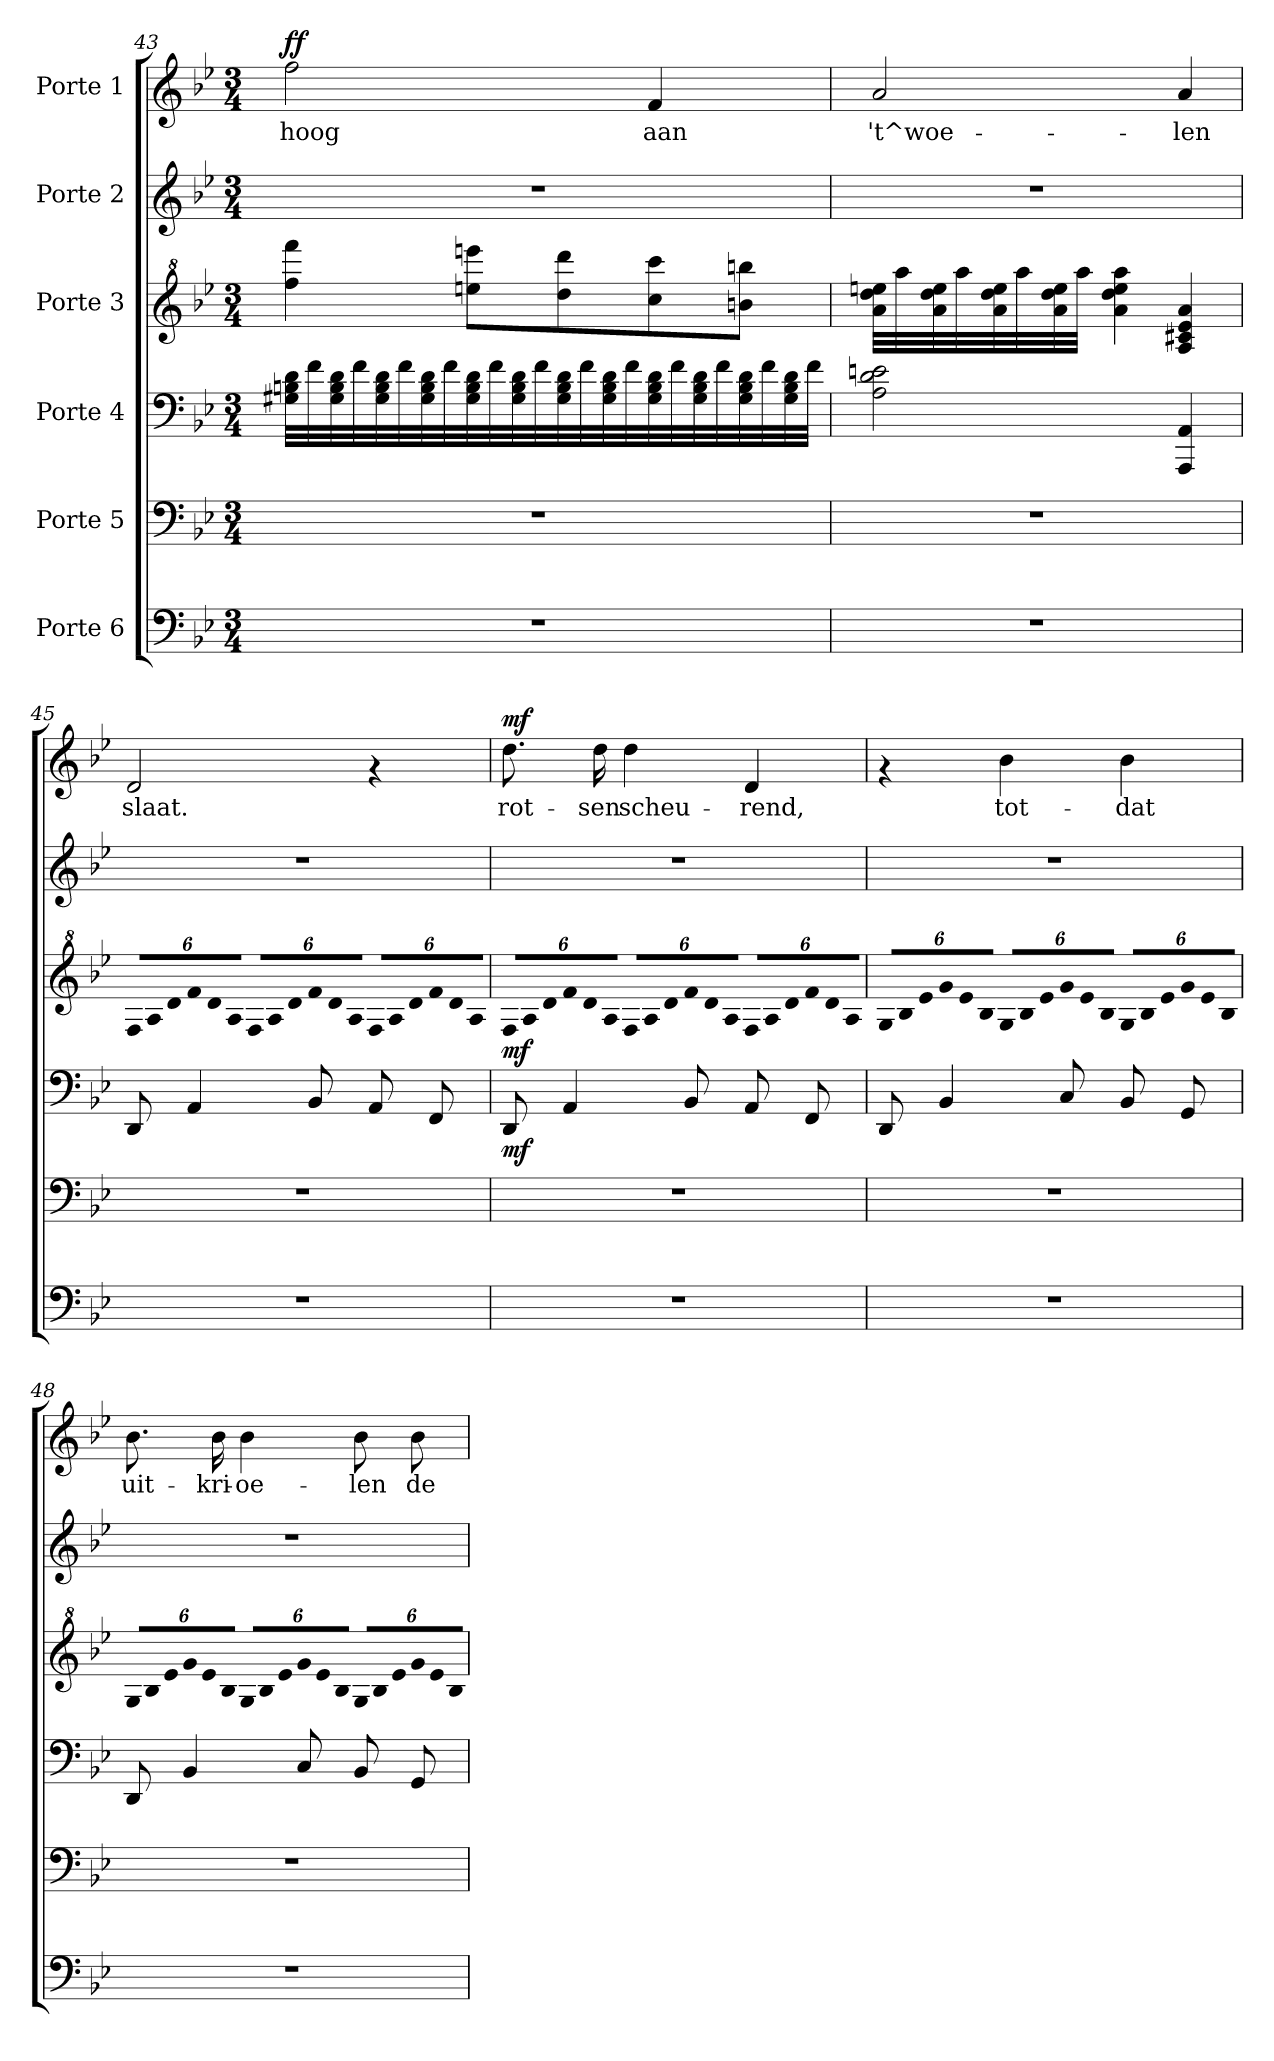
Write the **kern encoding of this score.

**kern	**kern	**kern	**dynam	**kern	**dynam	**kern	**kern	**text	**dynam
*part6	*part5	*part4	*part4	*part3	*part3	*part2	*part1	*part1	*part1
*staff6	*staff5	*staff4	*staff4	*staff3	*staff3	*staff2	*staff1	*staff1	*staff1
*I"Porte 6	*I"Porte 5	*I"Porte 4	*	*I"Porte 3	*	*I"Porte 2	*I"Porte 1	*	*
*clefF4	*clefF4	*clefF4	*	*clefG^2	*	*clefG2	*clefG2	*	*
*k[b-e-]	*k[b-e-]	*k[b-e-]	*	*k[b-e-]	*	*k[b-e-]	*k[b-e-]	*	*
*B-:	*B-:	*B-:	*	*B-:	*	*B-:	*B-:	*	*
*M3/4	*M3/4	*M3/4	*	*M3/4	*	*M3/4	*M3/4	*	*
=43	=43	=43	=43	=43	=43	=43	=43	=43	=43
!	!	!	!	!	!	!	!	!LO:LY:b:cj	!LO:DY:b
2.r	2.r	32d\ 32Bn\ 32G#X\L	.	4ffff\ 4fff\	.	2.r	2ff\	-hoog	ff
.	.	32f\	.	.	.	.	.	.	.
.	.	32d\ 32B\ 32G#\	.	.	.	.	.	.	.
.	.	32f\	.	.	.	.	.	.	.
.	.	32d\ 32B\ 32G#\	.	.	.	.	.	.	.
.	.	32f\	.	.	.	.	.	.	.
.	.	32d\ 32B\ 32G#\	.	.	.	.	.	.	.
.	.	32f\	.	.	.	.	.	.	.
.	.	32d\ 32B\ 32G#\	.	8eeeen\ 8eeen\L	.	.	.	.	.
.	.	32f\	.	.	.	.	.	.	.
.	.	32d\ 32B\ 32G#\	.	.	.	.	.	.	.
.	.	32f\	.	.	.	.	.	.	.
.	.	32d\ 32B\ 32G#\	.	8dddd\ 8ddd\	.	.	.	.	.
.	.	32f\	.	.	.	.	.	.	.
.	.	32d\ 32B\ 32G#\	.	.	.	.	.	.	.
.	.	32f\	.	.	.	.	.	.	.
!	!	!	!	!	!	!	!	!LO:LY:b:cj	!
.	.	32d\ 32B\ 32G#\	.	8cccc\ 8ccc\	.	.	4f/	aan	.
.	.	32f\	.	.	.	.	.	.	.
.	.	32d\ 32B\ 32G#\	.	.	.	.	.	.	.
.	.	32f\	.	.	.	.	.	.	.
.	.	32d\ 32B\ 32G#\	.	8bbbn\ 8bbn\J	.	.	.	.	.
.	.	32f\	.	.	.	.	.	.	.
.	.	32d\ 32B\ 32G#\	.	.	.	.	.	.	.
.	.	32f\J	.	.	.	.	.	.	.
!!LO:LB:g=z
=44	=44	=44	=44	=44	=44	=44	=44	=44	=44
!	!	!	!	!	!	!	!	!LO:LY:b:cj	!
2.r	2.r	2en\ 2d\ 2A\	.	32eeen\ 32ddd\ 32aa\L	.	2.r	2a/	't^woe-	.
.	.	.	.	32aaa\	.	.	.	.	.
.	.	.	.	32eee\ 32ddd\ 32aa\	.	.	.	.	.
.	.	.	.	32aaa\	.	.	.	.	.
.	.	.	.	32eee\ 32ddd\ 32aa\	.	.	.	.	.
.	.	.	.	32aaa\	.	.	.	.	.
.	.	.	.	32eee\ 32ddd\ 32aa\	.	.	.	.	.
.	.	.	.	32aaa\J	.	.	.	.	.
.	.	.	.	4aaa\ 4eee\ 4ddd\ 4aa\	.	.	.	.	.
!	!	!	!	!	!	!	!	!LO:LY:b:cj	!
.	.	4AA/ 4AAA/	.	4aa/ 4ee-/ 4cc#X/ 4a/	.	.	4a/	-len	.
=45	=45	=45	=45	=45	=45	=45	=45	=45	=45
!	!	!	!	!LO:N:vis=16	!	!	!	!LO:LY:b:cj	!
2.r	2.r	8DD/	.	24f/L	.	2.r	2d/	slaat.	.
!	!	!	!	!LO:N:vis=16	!	!	!	!	!
.	.	.	.	24a/	.	.	.	.	.
!	!	!	!	!LO:N:vis=16	!	!	!	!	!
.	.	.	.	24dd/	.	.	.	.	.
!	!	!	!	!LO:N:vis=16	!	!	!	!	!
.	.	4AA/	.	24ff/	.	.	.	.	.
!	!	!	!	!LO:N:vis=16	!	!	!	!	!
.	.	.	.	24dd/	.	.	.	.	.
!	!	!	!	!LO:N:vis=16	!	!	!	!	!
.	.	.	.	24a/J	.	.	.	.	.
!	!	!	!	!LO:N:vis=16	!	!	!	!	!
.	.	.	.	24f/L	.	.	.	.	.
!	!	!	!	!LO:N:vis=16	!	!	!	!	!
.	.	.	.	24a/	.	.	.	.	.
!	!	!	!	!LO:N:vis=16	!	!	!	!	!
.	.	.	.	24dd/	.	.	.	.	.
!	!	!	!	!LO:N:vis=16	!	!	!	!	!
.	.	8BB-/	.	24ff/	.	.	.	.	.
!	!	!	!	!LO:N:vis=16	!	!	!	!	!
.	.	.	.	24dd/	.	.	.	.	.
!	!	!	!	!LO:N:vis=16	!	!	!	!	!
.	.	.	.	24a/J	.	.	.	.	.
!	!	!	!	!LO:N:vis=16	!	!	!	!	!
.	.	8AA/	.	24f/L	.	.	4rf	.	.
!	!	!	!	!LO:N:vis=16	!	!	!	!	!
.	.	.	.	24a/	.	.	.	.	.
!	!	!	!	!LO:N:vis=16	!	!	!	!	!
.	.	.	.	24dd/	.	.	.	.	.
!	!	!	!	!LO:N:vis=16	!	!	!	!	!
.	.	8FF/	.	24ff/	.	.	.	.	.
!	!	!	!	!LO:N:vis=16	!	!	!	!	!
.	.	.	.	24dd/	.	.	.	.	.
!	!	!	!	!LO:N:vis=16	!	!	!	!	!
.	.	.	.	24a/J	.	.	.	.	.
=46	=46	=46	=46	=46	=46	=46	=46	=46	=46
!	!	!	!LO:DY:b	!LO:N:vis=16	!LO:DY:b	!	!	!LO:LY:b:cj	!LO:DY:b
2.r	2.r	8DD/	mf	24f/L	mf	2.r	8.dd\	rot-	mf
!	!	!	!	!LO:N:vis=16	!	!	!	!	!
.	.	.	.	24a/	.	.	.	.	.
!	!	!	!	!LO:N:vis=16	!	!	!	!	!
.	.	.	.	24dd/	.	.	.	.	.
!	!	!	!	!LO:N:vis=16	!	!	!	!	!
.	.	4AA/	.	24ff/	.	.	.	.	.
!	!	!	!	!LO:N:vis=16	!	!	!	!	!
.	.	.	.	24dd/	.	.	.	.	.
!	!	!	!	!	!	!	!	!LO:LY:b:cj	!
.	.	.	.	.	.	.	16dd\	-sen	.
!	!	!	!	!LO:N:vis=16	!	!	!	!	!
.	.	.	.	24a/J	.	.	.	.	.
!	!	!	!	!LO:N:vis=16	!	!	!	!LO:LY:b:cj	!
.	.	.	.	24f/L	.	.	4dd\	scheu-	.
!	!	!	!	!LO:N:vis=16	!	!	!	!	!
.	.	.	.	24a/	.	.	.	.	.
!	!	!	!	!LO:N:vis=16	!	!	!	!	!
.	.	.	.	24dd/	.	.	.	.	.
!	!	!	!	!LO:N:vis=16	!	!	!	!	!
.	.	8BB-/	.	24ff/	.	.	.	.	.
!	!	!	!	!LO:N:vis=16	!	!	!	!	!
.	.	.	.	24dd/	.	.	.	.	.
!	!	!	!	!LO:N:vis=16	!	!	!	!	!
.	.	.	.	24a/J	.	.	.	.	.
!	!	!	!	!LO:N:vis=16	!	!	!	!LO:LY:b:cj	!
.	.	8AA/	.	24f/L	.	.	4d/	-rend,	.
!	!	!	!	!LO:N:vis=16	!	!	!	!	!
.	.	.	.	24a/	.	.	.	.	.
!	!	!	!	!LO:N:vis=16	!	!	!	!	!
.	.	.	.	24dd/	.	.	.	.	.
!	!	!	!	!LO:N:vis=16	!	!	!	!	!
.	.	8FF/	.	24ff/	.	.	.	.	.
!	!	!	!	!LO:N:vis=16	!	!	!	!	!
.	.	.	.	24dd/	.	.	.	.	.
!	!	!	!	!LO:N:vis=16	!	!	!	!	!
.	.	.	.	24a/J	.	.	.	.	.
!!LO:LB:g=z
=47	=47	=47	=47	=47	=47	=47	=47	=47	=47
!	!	!	!	!LO:N:vis=16	!	!	!	!	!
2.r	2.r	8DD/	.	24g/L	.	2.r	4rf	.	.
!	!	!	!	!LO:N:vis=16	!	!	!	!	!
.	.	.	.	24b-/	.	.	.	.	.
!	!	!	!	!LO:N:vis=16	!	!	!	!	!
.	.	.	.	24ee-/	.	.	.	.	.
!	!	!	!	!LO:N:vis=16	!	!	!	!	!
.	.	4BB-/	.	24gg/	.	.	.	.	.
!	!	!	!	!LO:N:vis=16	!	!	!	!	!
.	.	.	.	24ee-/	.	.	.	.	.
!	!	!	!	!LO:N:vis=16	!	!	!	!	!
.	.	.	.	24b-/J	.	.	.	.	.
!	!	!	!	!LO:N:vis=16	!	!	!	!LO:LY:b:cj	!
.	.	.	.	24g/L	.	.	4b-\	tot-	.
!	!	!	!	!LO:N:vis=16	!	!	!	!	!
.	.	.	.	24b-/	.	.	.	.	.
!	!	!	!	!LO:N:vis=16	!	!	!	!	!
.	.	.	.	24ee-/	.	.	.	.	.
!	!	!	!	!LO:N:vis=16	!	!	!	!	!
.	.	8C/	.	24gg/	.	.	.	.	.
!	!	!	!	!LO:N:vis=16	!	!	!	!	!
.	.	.	.	24ee-/	.	.	.	.	.
!	!	!	!	!LO:N:vis=16	!	!	!	!	!
.	.	.	.	24b-/J	.	.	.	.	.
!	!	!	!	!LO:N:vis=16	!	!	!	!LO:LY:b:cj	!
.	.	8BB-/	.	24g/L	.	.	4b-\	-dat	.
!	!	!	!	!LO:N:vis=16	!	!	!	!	!
.	.	.	.	24b-/	.	.	.	.	.
!	!	!	!	!LO:N:vis=16	!	!	!	!	!
.	.	.	.	24ee-/	.	.	.	.	.
!	!	!	!	!LO:N:vis=16	!	!	!	!	!
.	.	8GG/	.	24gg/	.	.	.	.	.
!	!	!	!	!LO:N:vis=16	!	!	!	!	!
.	.	.	.	24ee-/	.	.	.	.	.
!	!	!	!	!LO:N:vis=16	!	!	!	!	!
.	.	.	.	24b-/J	.	.	.	.	.
=48	=48	=48	=48	=48	=48	=48	=48	=48	=48
!	!	!	!	!LO:N:vis=16	!	!	!	!LO:LY:b:cj	!
2.r	2.r	8DD/	.	24g/L	.	2.r	8.b-\	uit-	.
!	!	!	!	!LO:N:vis=16	!	!	!	!	!
.	.	.	.	24b-/	.	.	.	.	.
!	!	!	!	!LO:N:vis=16	!	!	!	!	!
.	.	.	.	24ee-/	.	.	.	.	.
!	!	!	!	!LO:N:vis=16	!	!	!	!	!
.	.	4BB-/	.	24gg/	.	.	.	.	.
!	!	!	!	!LO:N:vis=16	!	!	!	!	!
.	.	.	.	24ee-/	.	.	.	.	.
!	!	!	!	!	!	!	!	!LO:LY:b:cj	!
.	.	.	.	.	.	.	16b-\	-kri-	.
!	!	!	!	!LO:N:vis=16	!	!	!	!	!
.	.	.	.	24b-/J	.	.	.	.	.
!	!	!	!	!LO:N:vis=16	!	!	!	!LO:LY:b:cj	!
.	.	.	.	24g/L	.	.	4b-\	-oe-	.
!	!	!	!	!LO:N:vis=16	!	!	!	!	!
.	.	.	.	24b-/	.	.	.	.	.
!	!	!	!	!LO:N:vis=16	!	!	!	!	!
.	.	.	.	24ee-/	.	.	.	.	.
!	!	!	!	!LO:N:vis=16	!	!	!	!	!
.	.	8C/	.	24gg/	.	.	.	.	.
!	!	!	!	!LO:N:vis=16	!	!	!	!	!
.	.	.	.	24ee-/	.	.	.	.	.
!	!	!	!	!LO:N:vis=16	!	!	!	!	!
.	.	.	.	24b-/J	.	.	.	.	.
!	!	!	!	!LO:N:vis=16	!	!	!	!LO:LY:b:cj	!
.	.	8BB-/	.	24g/L	.	.	8b-\	-len	.
!	!	!	!	!LO:N:vis=16	!	!	!	!	!
.	.	.	.	24b-/	.	.	.	.	.
!	!	!	!	!LO:N:vis=16	!	!	!	!	!
.	.	.	.	24ee-/	.	.	.	.	.
!	!	!	!	!LO:N:vis=16	!	!	!	!LO:LY:b:cj	!
.	.	8GG/	.	24gg/	.	.	8b-\	de	.
!	!	!	!	!LO:N:vis=16	!	!	!	!	!
.	.	.	.	24ee-/	.	.	.	.	.
!	!	!	!	!LO:N:vis=16	!	!	!	!	!
.	.	.	.	24b-/J	.	.	.	.	.
=	=	=	=	=	=	=	=	=	=
*-	*-	*-	*-	*-	*-	*-	*-	*-	*-
